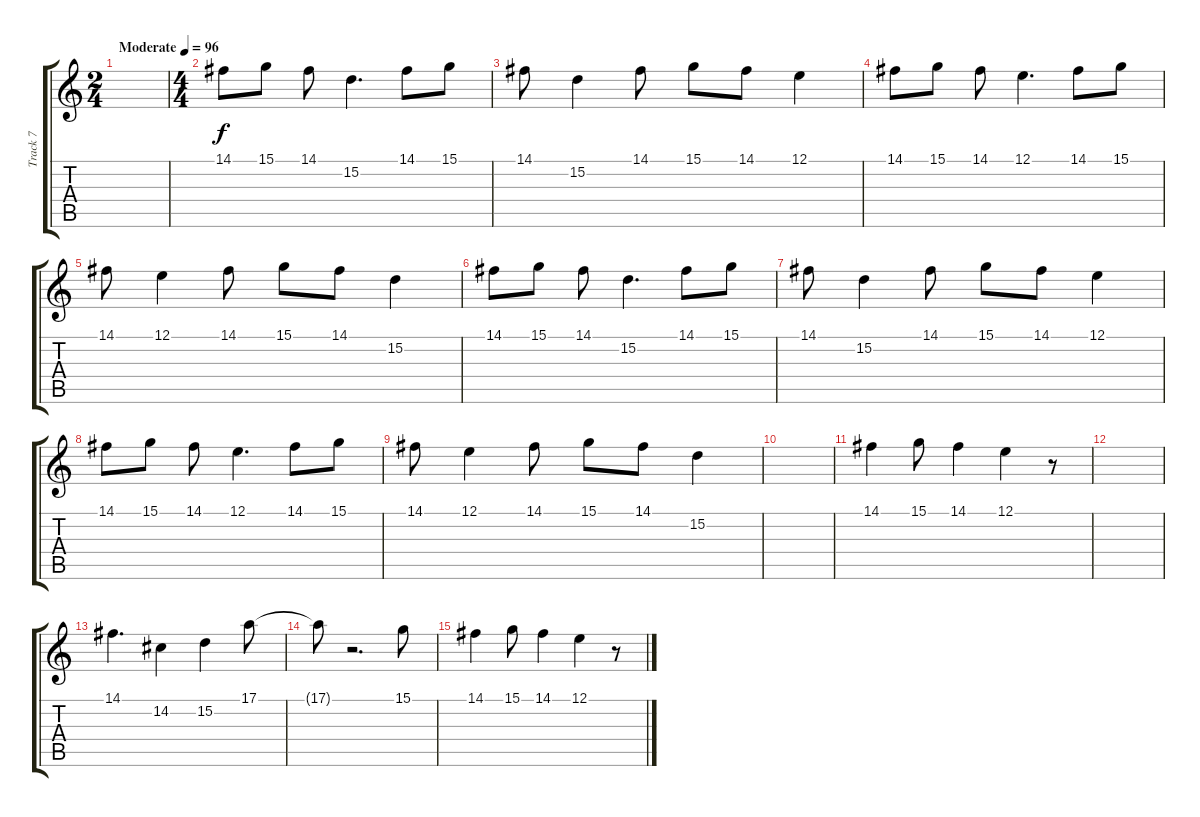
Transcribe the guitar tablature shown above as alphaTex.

\track ("Track 7" "Track 7") {instrument vibraphone}
\staff {score tabs}
\tuning (E4 B3 G3 D3 A2 E2) {hide}
\ts (2 4)
\tempo (96 "Moderate")
\clef g2
\ks c
|
\ts (4 4)
14.1.8 15.1.8 14.1.8 15.2.4{d} 14.1.8 15.1.8 |
14.1.8 15.2.4 14.1.8 15.1.8 14.1.8 12.1.4 |
14.1.8 15.1.8 14.1.8 12.1.4{d} 14.1.8 15.1.8 |
14.1.8 12.1.4 14.1.8 15.1.8 14.1.8 15.2.4 |
14.1.8 15.1.8 14.1.8 15.2.4{d} 14.1.8 15.1.8 |
14.1.8 15.2.4 14.1.8 15.1.8 14.1.8 12.1.4 |
14.1.8 15.1.8 14.1.8 12.1.4{d} 14.1.8 15.1.8 |
14.1.8 12.1.4 14.1.8 15.1.8 14.1.8 15.2.4 |
|
14.1.4 15.1.8 14.1.4 12.1.4 r.8 |
|
14.1.4{d} 14.2.4 15.2.4 17.1.8 |
17.1{t}.8 r.2{d} 15.1.8 |
14.1.4 15.1.8 14.1.4 12.1.4 r.8
